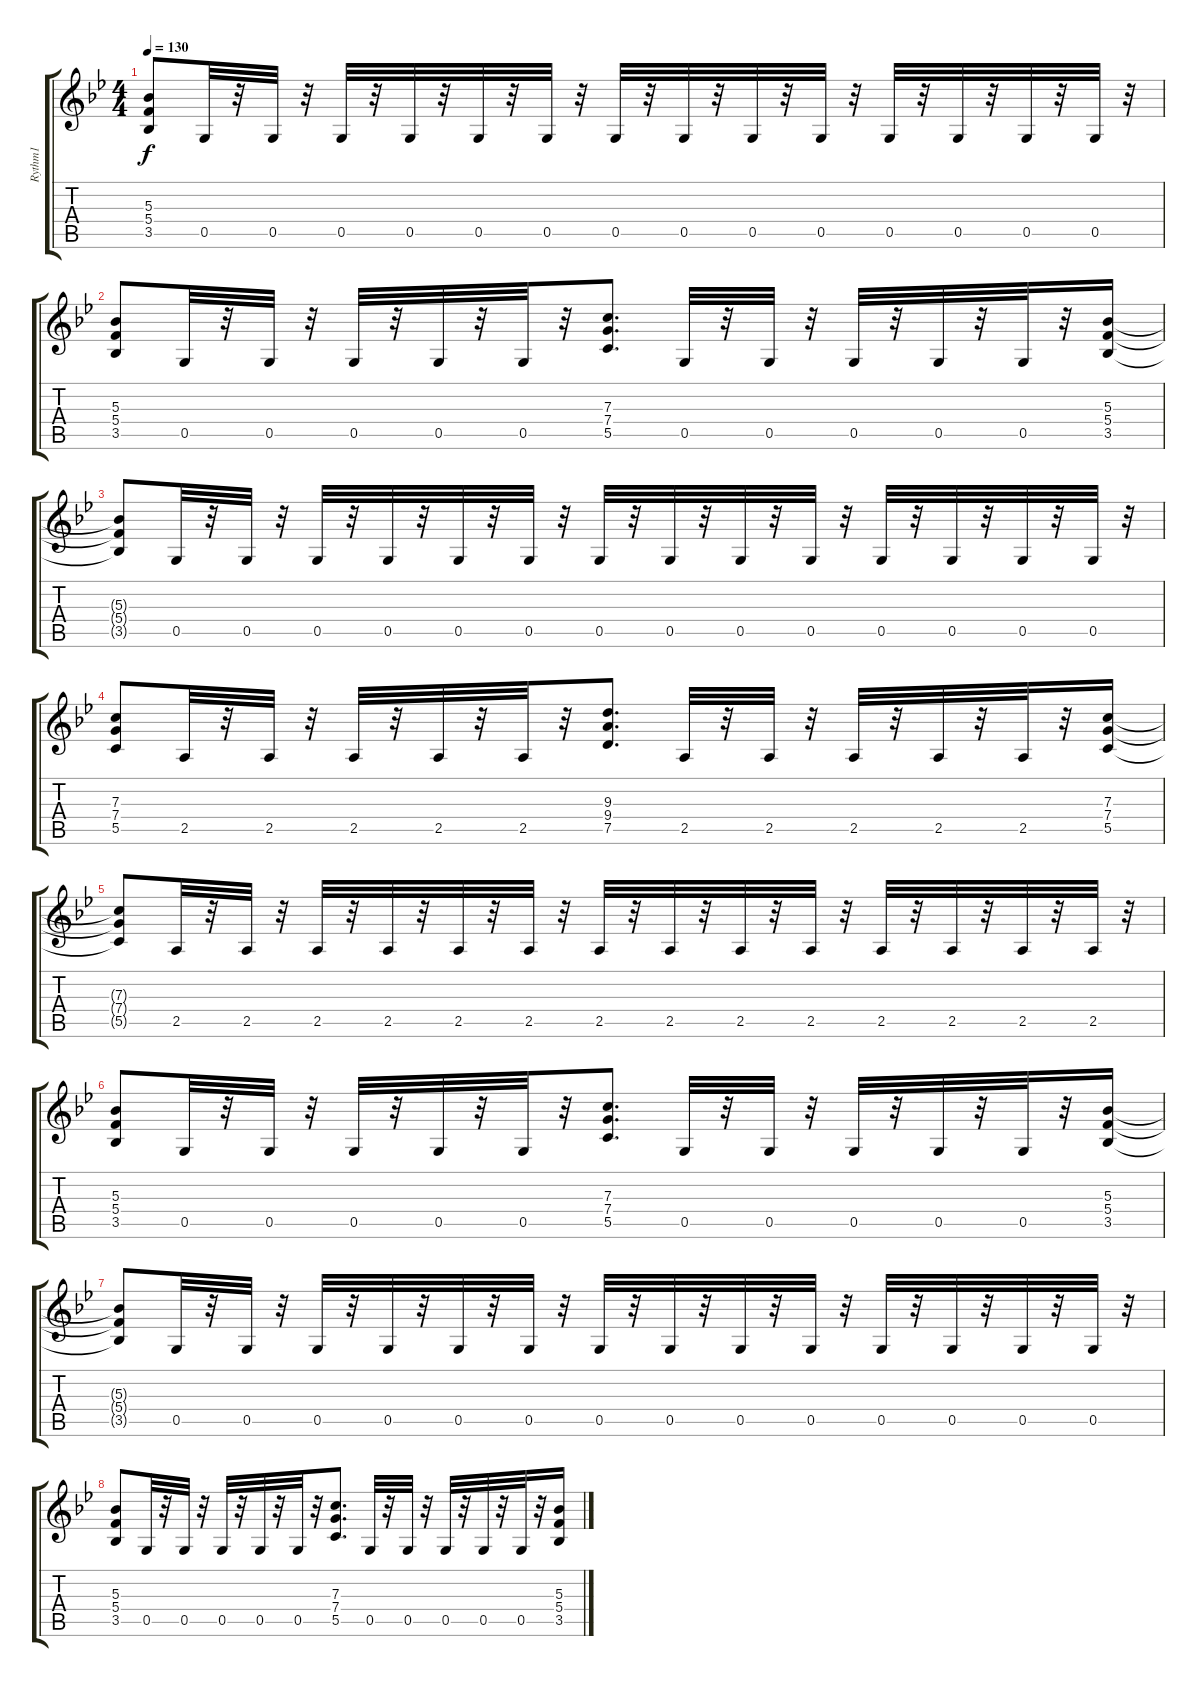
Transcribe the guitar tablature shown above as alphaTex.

\track ("Rythm1" "Rythm1") {instrument distortionguitar}
\staff {score tabs}
\tuning (D4 A3 F3 C3 G2 D2) {hide}
\ts (4 4)
\tempo 130
\clef g2
\ks bb
(5.3{t} 5.4{t} 3.5{t}).8{dy f} 0.5.32 r.32 0.5.32 r.32 0.5.32 r.32 0.5.32 r.32 0.5.32 r.32 0.5.32 r.32 0.5.32 r.32 0.5.32 r.32 0.5.32 r.32 0.5.32 r.32 0.5.32 r.32 0.5.32 r.32 0.5.32 r.32 0.5.32 r.32 |
(5.3 5.4 3.5).8 0.5.32 r.32 0.5.32 r.32 0.5.32 r.32 0.5.32 r.32 0.5.32 r.32 (7.3 7.4 5.5).8{d} 0.5.32 r.32 0.5.32 r.32 0.5.32 r.32 0.5.32 r.32 0.5.32 r.32 (5.3 5.4 3.5).16 |
(5.3{t} 5.4{t} 3.5{t}).8 0.5.32 r.32 0.5.32 r.32 0.5.32 r.32 0.5.32 r.32 0.5.32 r.32 0.5.32 r.32 0.5.32 r.32 0.5.32 r.32 0.5.32 r.32 0.5.32 r.32 0.5.32 r.32 0.5.32 r.32 0.5.32 r.32 0.5.32 r.32 |
(7.3 7.4 5.5).8 2.5.32 r.32 2.5.32 r.32 2.5.32 r.32 2.5.32 r.32 2.5.32 r.32 (9.3 9.4 7.5).8{d} 2.5.32 r.32 2.5.32 r.32 2.5.32 r.32 2.5.32 r.32 2.5.32 r.32 (7.3 7.4 5.5).16 |
(7.3{t} 7.4{t} 5.5{t}).8 2.5.32 r.32 2.5.32 r.32 2.5.32 r.32 2.5.32 r.32 2.5.32 r.32 2.5.32 r.32 2.5.32 r.32 2.5.32 r.32 2.5.32 r.32 2.5.32 r.32 2.5.32 r.32 2.5.32 r.32 2.5.32 r.32 2.5.32 r.32 |
(5.3 5.4 3.5).8 0.5.32 r.32 0.5.32 r.32 0.5.32 r.32 0.5.32 r.32 0.5.32 r.32 (7.3 7.4 5.5).8{d} 0.5.32 r.32 0.5.32 r.32 0.5.32 r.32 0.5.32 r.32 0.5.32 r.32 (5.3 5.4 3.5).16 |
(5.3{t} 5.4{t} 3.5{t}).8 0.5.32 r.32 0.5.32 r.32 0.5.32 r.32 0.5.32 r.32 0.5.32 r.32 0.5.32 r.32 0.5.32 r.32 0.5.32 r.32 0.5.32 r.32 0.5.32 r.32 0.5.32 r.32 0.5.32 r.32 0.5.32 r.32 0.5.32 r.32 |
(5.3 5.4 3.5).8 0.5.32 r.32 0.5.32 r.32 0.5.32 r.32 0.5.32 r.32 0.5.32 r.32 (7.3 7.4 5.5).8{d} 0.5.32 r.32 0.5.32 r.32 0.5.32 r.32 0.5.32 r.32 0.5.32 r.32 (5.3 5.4 3.5).16
